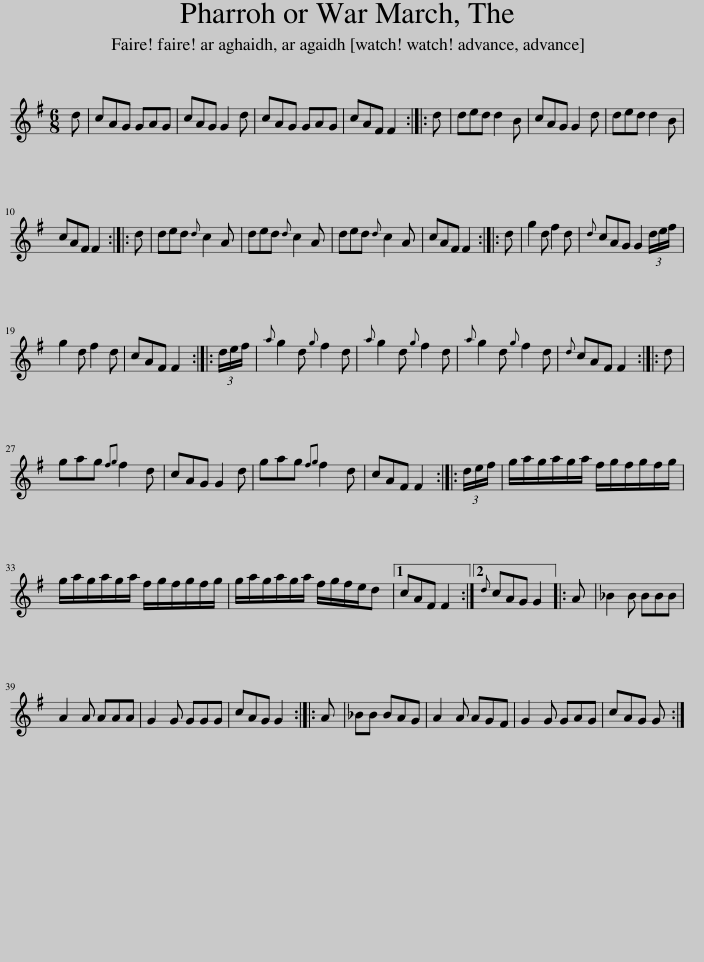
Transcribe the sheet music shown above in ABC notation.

X:1
L:1/8
M:6/8
I:linebreak $
K:G
V:1 treble
V:1
 d | cAG GAG | cAG G2 d | cAG GAG | cAF F2 :: %5
 d | ded d2 B | cAG G2 d | ded d2 B |$ cAF F2 :: %10
 d | ded{d} c2 A | ded{d} c2 A | ded{d} c2 A | cAF F2 :: %15
 d | g2 d f2 d |{d} cAG G2 (3d/e/f/ |$ g2 d f2 d | cAF F2 :: %20
 (3d/e/f/ |{a} g2 d{g} f2 d |{a} g2 d{g} f2 d |{a} g2 d{g} f2 d |{d} cAF F2 :: %25
 d |$ gag{fg} f2 d | cAG G2 d | gag{fg} f2 d | cAF F2 :: %30
 (3d/e/f/ | g/a/g/a/g/a/ f/g/f/g/f/g/ |$ g/a/g/a/g/a/ f/g/f/g/f/g/ | g/a/g/a/g/a/ f/g/f/e/d |1 cAF F2 :|2 %35
{d} cAG G2 |: A | _B2 B BBB |$ A2 A AAA | G2 G GGG | %40
 cAG G2 :: A | _BB BAG | A2 A AGF | G2 G GAG | %45
 cAG G :| %46
